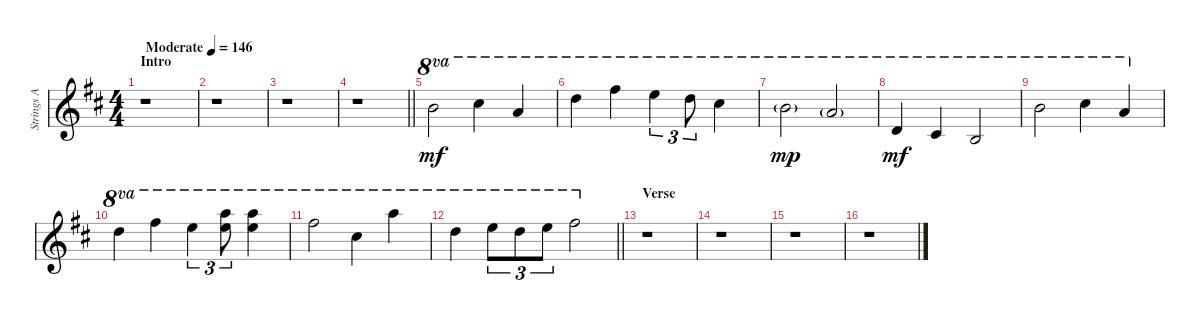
\track ("Strings A" "Strings A") {instrument stringensemble1}
\staff {score}
\tuning (E4 B3 G3 D3 A2 E2) {hide}
\ts (4 4)
\section ("" "Intro")
\tempo (146 "Moderate")
\clef g2
\ks bminor
r.1{dy mf instrument stringensemble1} |
r.1 |
r.1 |
\barLineRight lightlight
r.1 |
\section ("" "")
19.1.2{ot 8va} 21.1.4{ot 8va} 17.1.4{ot 8va} |
22.1.4{ot 8va} 26.1.4{ot 8va} 24.1.4{tu (3 2) ot 8va} 22.1.8{tu (3 2) ot 8va} 21.1.4{ot 8va} |
19.1{g}.2{ot 8va dy mp} 17.1{g}.2{ot 8va} |
15.2.4{ot 8va dy mf} 14.2.4{ot 8va} 12.2.2{ot 8va} |
19.1.2{ot 8va} 21.1.4{ot 8va} 17.1.4{ot 8va} |
22.1.4{ot 8va} 26.1.4{ot 8va} 24.1.4{tu (3 2) ot 8va} (29.1 29.2).8{tu (3 2) ot 8va} (29.1 29.2).4{ot 8va} |
26.1.2{ot 8va} 21.1.4{ot 8va} 29.1.4{ot 8va} |
\barLineRight lightlight
22.1.4{ot 8va} 24.1.8{tu (3 2) ot 8va} 22.1.8{tu (3 2) ot 8va} 24.1.8{tu (3 2) ot 8va} 26.1.2{ot 8va} |
\section ("" "Verse")
r.1 |
r.1 |
r.1 |
r.1
